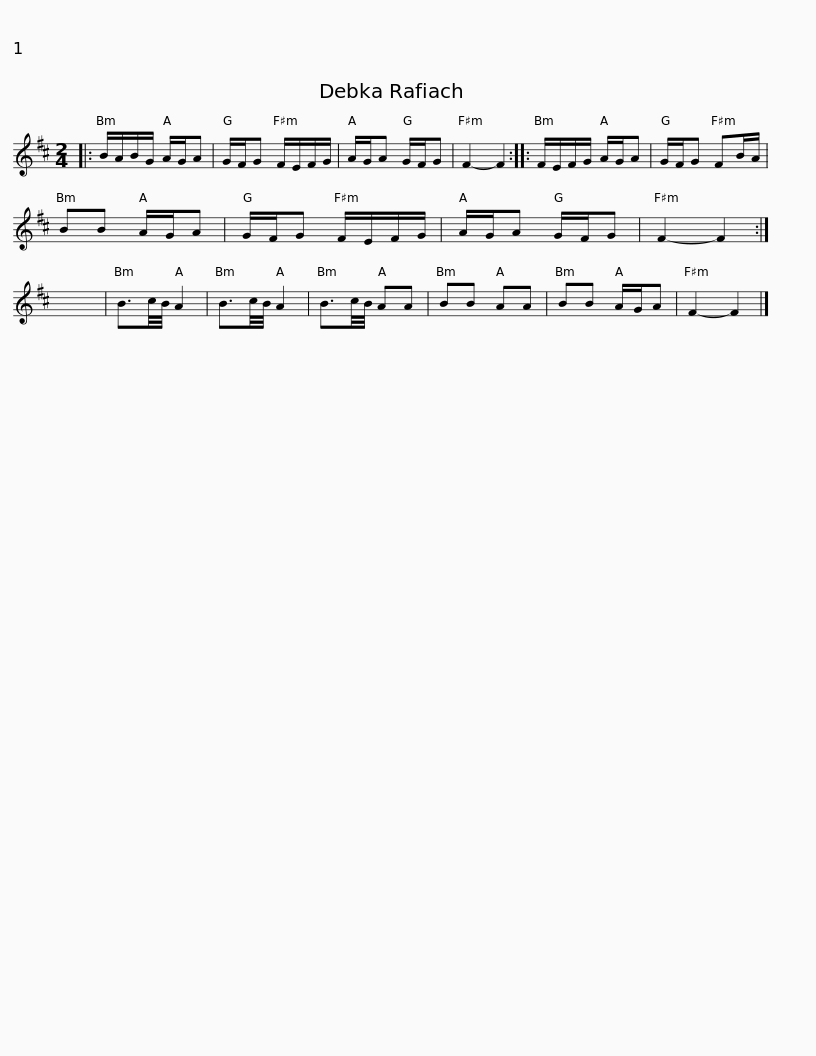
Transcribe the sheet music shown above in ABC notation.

X:1
L:1/8
M:2/4
I:linebreak $
K:D
V:1 treble
V:1
|: B/A/B/G/ A/G/A | G/F/G F/E/F/G/ | A/G/A G/F/G | F2- F2 :: F/E/F/G/ A/G/A | %5
 G/F/G FB/A/ | BB A/G/A |$ G/F/G F/E/F/G/ | A/G/A G/F/G | F2- F2 :| %10
 x4 | B3/2c/4B/4 A2 | B3/2c/4B/4 A2 | B3/2c/4B/4 AA | BB AA | %15
 BB A/G/A | F2- F2 |] %17
